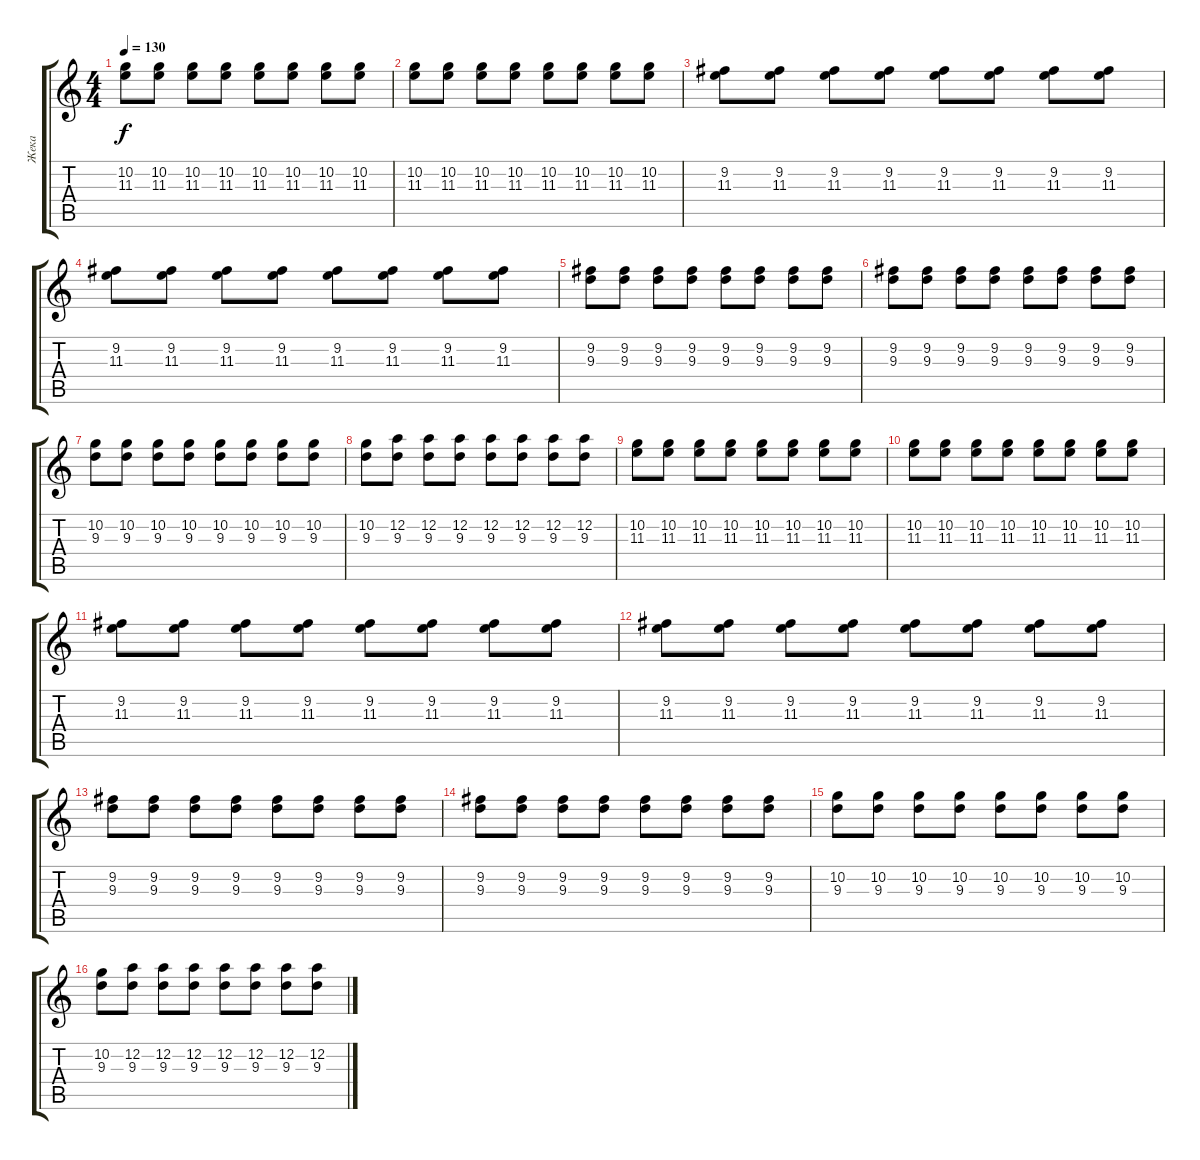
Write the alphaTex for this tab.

\track ("Жека" "Жека") {instrument electricguitarjazz}
\staff {score tabs}
\tuning (D4 A3 F3 C3 G2 C2) {hide}
\ts (4 4)
\tempo 130
\clef g2
\ks c
(10.2 11.3).8{dy f instrument overdrivenguitar} (10.2 11.3).8 (10.2 11.3).8 (10.2 11.3).8 (10.2 11.3).8 (10.2 11.3).8 (10.2 11.3).8 (10.2 11.3).8 |
(10.2 11.3).8 (10.2 11.3).8 (10.2 11.3).8 (10.2 11.3).8 (10.2 11.3).8 (10.2 11.3).8 (10.2 11.3).8 (10.2 11.3).8 |
(9.2 11.3).8 (9.2 11.3).8 (9.2 11.3).8 (9.2 11.3).8 (9.2 11.3).8 (9.2 11.3).8 (9.2 11.3).8 (9.2 11.3).8 |
(9.2 11.3).8 (9.2 11.3).8 (9.2 11.3).8 (9.2 11.3).8 (9.2 11.3).8 (9.2 11.3).8 (9.2 11.3).8 (9.2 11.3).8 |
(9.2 9.3).8 (9.2 9.3).8 (9.2 9.3).8 (9.2 9.3).8 (9.2 9.3).8 (9.2 9.3).8 (9.2 9.3).8 (9.2 9.3).8 |
(9.2 9.3).8 (9.2 9.3).8 (9.2 9.3).8 (9.2 9.3).8 (9.2 9.3).8 (9.2 9.3).8 (9.2 9.3).8 (9.2 9.3).8 |
(10.2 9.3).8 (10.2 9.3).8 (10.2 9.3).8 (10.2 9.3).8 (10.2 9.3).8 (10.2 9.3).8 (10.2 9.3).8 (10.2 9.3).8 |
(10.2 9.3).8 (12.2 9.3).8 (12.2 9.3).8 (12.2 9.3).8 (12.2 9.3).8 (12.2 9.3).8 (12.2 9.3).8 (12.2 9.3).8 |
(10.2 11.3).8 (10.2 11.3).8 (10.2 11.3).8 (10.2 11.3).8 (10.2 11.3).8 (10.2 11.3).8 (10.2 11.3).8 (10.2 11.3).8 |
(10.2 11.3).8 (10.2 11.3).8 (10.2 11.3).8 (10.2 11.3).8 (10.2 11.3).8 (10.2 11.3).8 (10.2 11.3).8 (10.2 11.3).8 |
(9.2 11.3).8 (9.2 11.3).8 (9.2 11.3).8 (9.2 11.3).8 (9.2 11.3).8 (9.2 11.3).8 (9.2 11.3).8 (9.2 11.3).8 |
(9.2 11.3).8 (9.2 11.3).8 (9.2 11.3).8 (9.2 11.3).8 (9.2 11.3).8 (9.2 11.3).8 (9.2 11.3).8 (9.2 11.3).8 |
(9.2 9.3).8 (9.2 9.3).8 (9.2 9.3).8 (9.2 9.3).8 (9.2 9.3).8 (9.2 9.3).8 (9.2 9.3).8 (9.2 9.3).8 |
(9.2 9.3).8 (9.2 9.3).8 (9.2 9.3).8 (9.2 9.3).8 (9.2 9.3).8 (9.2 9.3).8 (9.2 9.3).8 (9.2 9.3).8 |
(10.2 9.3).8 (10.2 9.3).8 (10.2 9.3).8 (10.2 9.3).8 (10.2 9.3).8 (10.2 9.3).8 (10.2 9.3).8 (10.2 9.3).8 |
(10.2 9.3).8 (12.2 9.3).8 (12.2 9.3).8 (12.2 9.3).8 (12.2 9.3).8 (12.2 9.3).8 (12.2 9.3).8 (12.2 9.3).8
